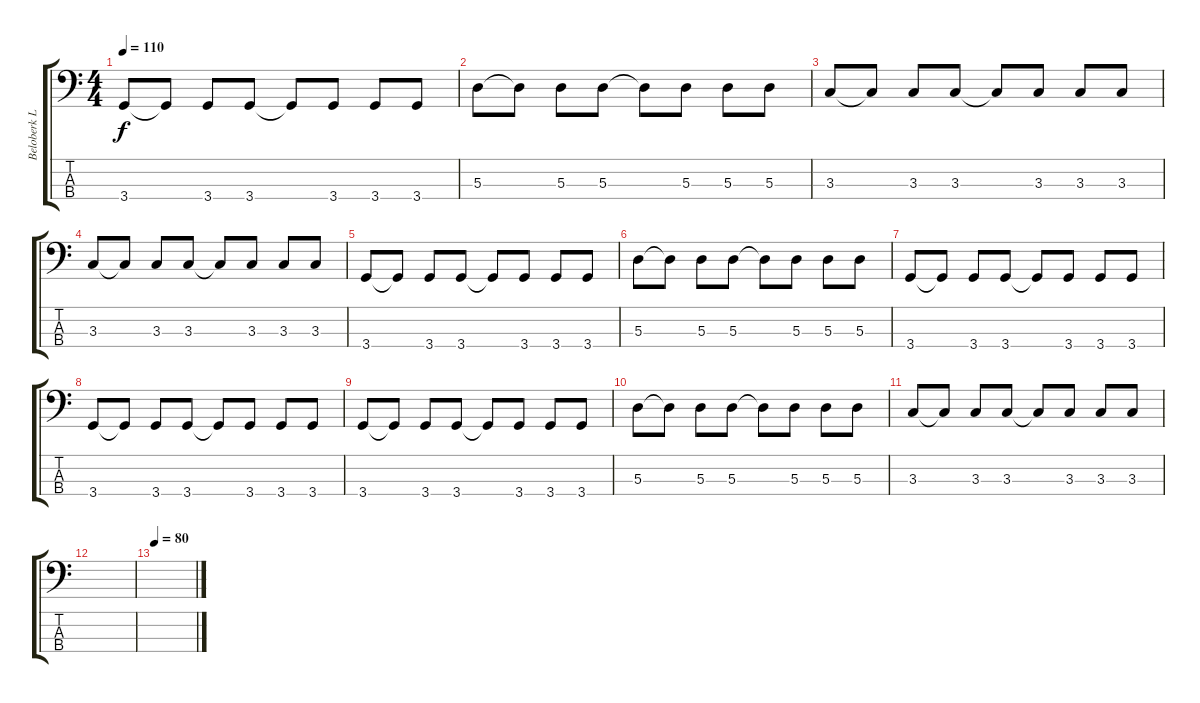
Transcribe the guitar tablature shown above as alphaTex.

\track ("Beloberk László" "Beloberk L") {instrument electricbassfinger}
\staff {score tabs}
\tuning (G2 D2 A1 E1) {hide}
\ts (4 4)
\tempo 110
\clef f4
\ks c
3.4.8{dy f} 3.4{t}.8 3.4.8 3.4.8 3.4{t}.8 3.4.8 3.4.8 3.4.8 |
5.3.8 5.3{t}.8 5.3.8 5.3.8 5.3{t}.8 5.3.8 5.3.8 5.3.8 |
3.3.8 3.3{t}.8 3.3.8 3.3.8 3.3{t}.8 3.3.8 3.3.8 3.3.8 |
3.3.8 3.3{t}.8 3.3.8 3.3.8 3.3{t}.8 3.3.8 3.3.8 3.3.8 |
3.4.8 3.4{t}.8 3.4.8 3.4.8 3.4{t}.8 3.4.8 3.4.8 3.4.8 |
5.3.8 5.3{t}.8 5.3.8 5.3.8 5.3{t}.8 5.3.8 5.3.8 5.3.8 |
3.4.8 3.4{t}.8 3.4.8 3.4.8 3.4{t}.8 3.4.8 3.4.8 3.4.8 |
3.4.8 3.4{t}.8 3.4.8 3.4.8 3.4{t}.8 3.4.8 3.4.8 3.4.8 |
3.4.8 3.4{t}.8 3.4.8 3.4.8 3.4{t}.8 3.4.8 3.4.8 3.4.8 |
5.3.8 5.3{t}.8 5.3.8 5.3.8 5.3{t}.8 5.3.8 5.3.8 5.3.8 |
3.3.8 3.3{t}.8 3.3.8 3.3.8 3.3{t}.8 3.3.8 3.3.8 3.3.8 |
|
\tempo 80
